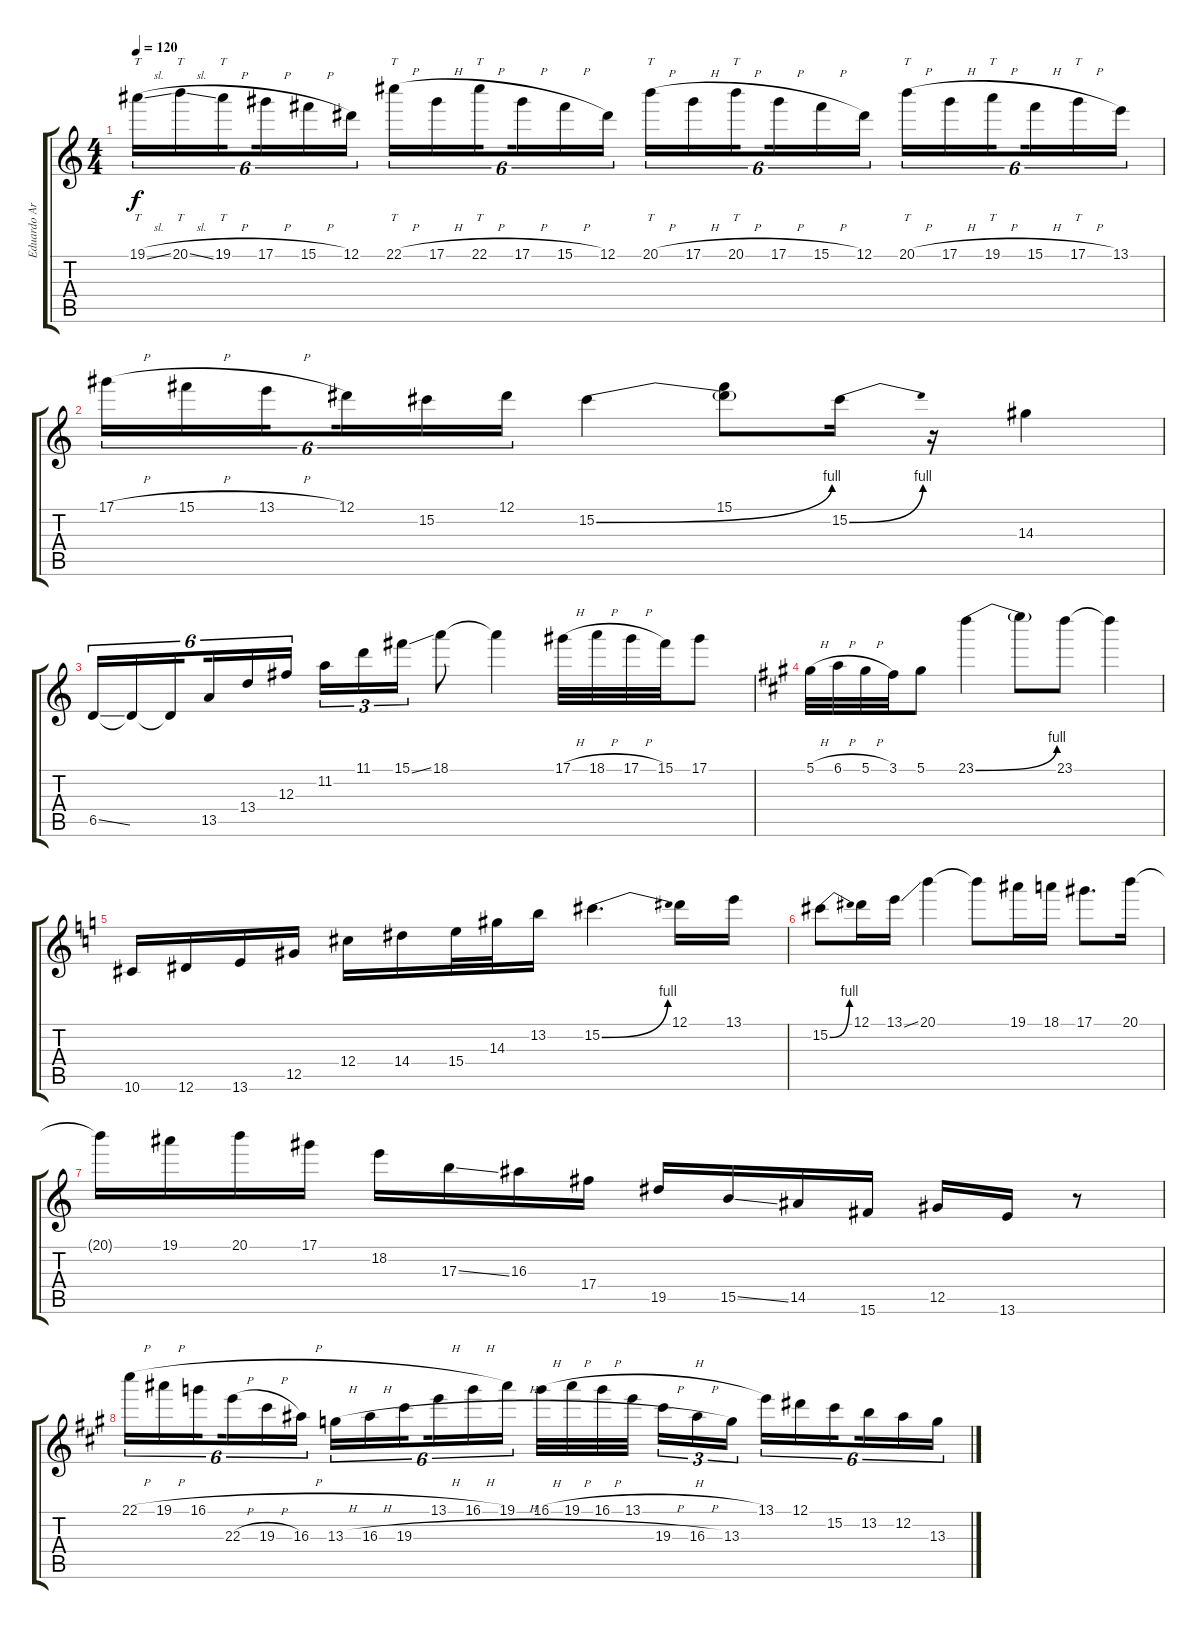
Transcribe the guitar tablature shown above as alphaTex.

\track ("Eduardo Ardanuy" "Eduardo Ar") {instrument distortionguitar}
\staff {score tabs}
\tuning (Eb4 Bb3 Gb3 Db3 Ab2 Eb2) {hide}
\ts (4 4)
\tempo 120
\clef g2
\ks c
19.1{sl}.16{tt tu (6 4) dy f} 20.1{sl}.16{tt tu (6 4)} 19.1{h}.16{tt tu (6 4) beam splitsecondary} 17.1{h}.16{tu (6 4)} 15.1{h}.16{tu (6 4)} 12.1.16{tu (6 4)} 22.1{h}.16{tt tu (6 4)} 17.1{h}.16{tu (6 4)} 22.1{h}.16{tt tu (6 4) beam splitsecondary} 17.1{h}.16{tu (6 4)} 15.1{h}.16{tu (6 4)} 12.1.16{tu (6 4)} 20.1{h}.16{tt tu (6 4)} 17.1{h}.16{tu (6 4)} 20.1{h}.16{tt tu (6 4) beam splitsecondary} 17.1{h}.16{tu (6 4)} 15.1{h}.16{tu (6 4)} 12.1.16{tu (6 4)} 20.1{h}.16{tt tu (6 4)} 17.1{h}.16{tu (6 4)} 19.1{h}.16{tt tu (6 4) beam splitsecondary} 15.1{h}.16{tu (6 4)} 17.1{h}.16{tt tu (6 4)} 13.1.16{tu (6 4)} |
17.1{h}.16{tu (6 4)} 15.1{h}.16{tu (6 4)} 13.1{h}.16{tu (6 4) beam splitsecondary} 12.1.16{tu (6 4)} 15.2.16{tu (6 4)} 12.1.16{tu (6 4)} 15.2{be (bend 0 0 60 4)}.4 (15.1 15.2{t}).8 15.2{be (bend 0 0 60 4)}.16 r.16 14.3{t}.4 |
6.5{ss}.16{tu (6 4)} 6.5{t}.16{tu (6 4)} 6.5{t}.16{tu (6 4) beam splitsecondary} 13.5.16{tu (6 4)} 13.4.16{tu (6 4)} 12.3.16{tu (6 4)} 11.2.16{tu (3 2)} 11.1.16{tu (3 2)} 15.1{ss}.16{tu (3 2)} 18.1.8 18.1{t}.4 17.1{h}.32 18.1{h}.32 17.1{h}.32 15.1.32 17.1.8 |
\ks a
5.1{h}.32 6.1{h}.32 5.1{h}.32 3.1.32 5.1.8 23.1{be (bend 0 0 60 4)}.4 23.1{t}.8 23.1.8 23.1{t}.4 |
\ks c
10.6.16 12.6.16 13.6.16 12.5.16 12.4.16 14.4.16 15.4.32 14.3.32 13.2.16 15.2{be (bend 0 0 60 4)}.4{d} 12.1.16 13.1.16 |
15.2{be (bend 0 0 60 4)}.8 12.1.16 13.1{ss}.16 20.1.4 20.1{t}.8 19.1.16 18.1.16 17.1.8{d} 20.1.16 |
20.1{t}.16 19.1.16 20.1.16 17.1.16 18.2.16 17.3{ss}.16 16.3.16 17.4.16 19.5.16 15.5{ss}.16 14.5.16 15.6.16 12.5.16 13.6.16 r.8 |
\ks a
22.1{h}.16{tu (6 4)} 19.1{h}.16{tu (6 4)} 16.1{h}.16{tu (6 4) beam splitsecondary} 22.3{h}.16{tu (6 4)} 19.3{h}.16{tu (6 4)} 16.3.16{tu (6 4)} 13.3{h}.16{tu (6 4)} 16.3{h}.16{tu (6 4)} 19.3{h}.16{tu (6 4) beam splitsecondary} 13.1{h}.16{tu (6 4)} 16.1{h}.16{tu (6 4)} 19.1.16{tu (6 4)} 16.1{h}.32 19.1{h}.32 16.1{h}.32 13.1{h}.32{beam splitsecondary} 19.3{h}.16{tu (3 2)} 16.3{h}.16{tu (3 2)} 13.3.16{tu (3 2)} 13.1.16{tu (6 4)} 12.1.16{tu (6 4)} 15.2.16{tu (6 4) beam splitsecondary} 13.2.16{tu (6 4)} 12.2.16{tu (6 4)} 13.3.16{tu (6 4)}
